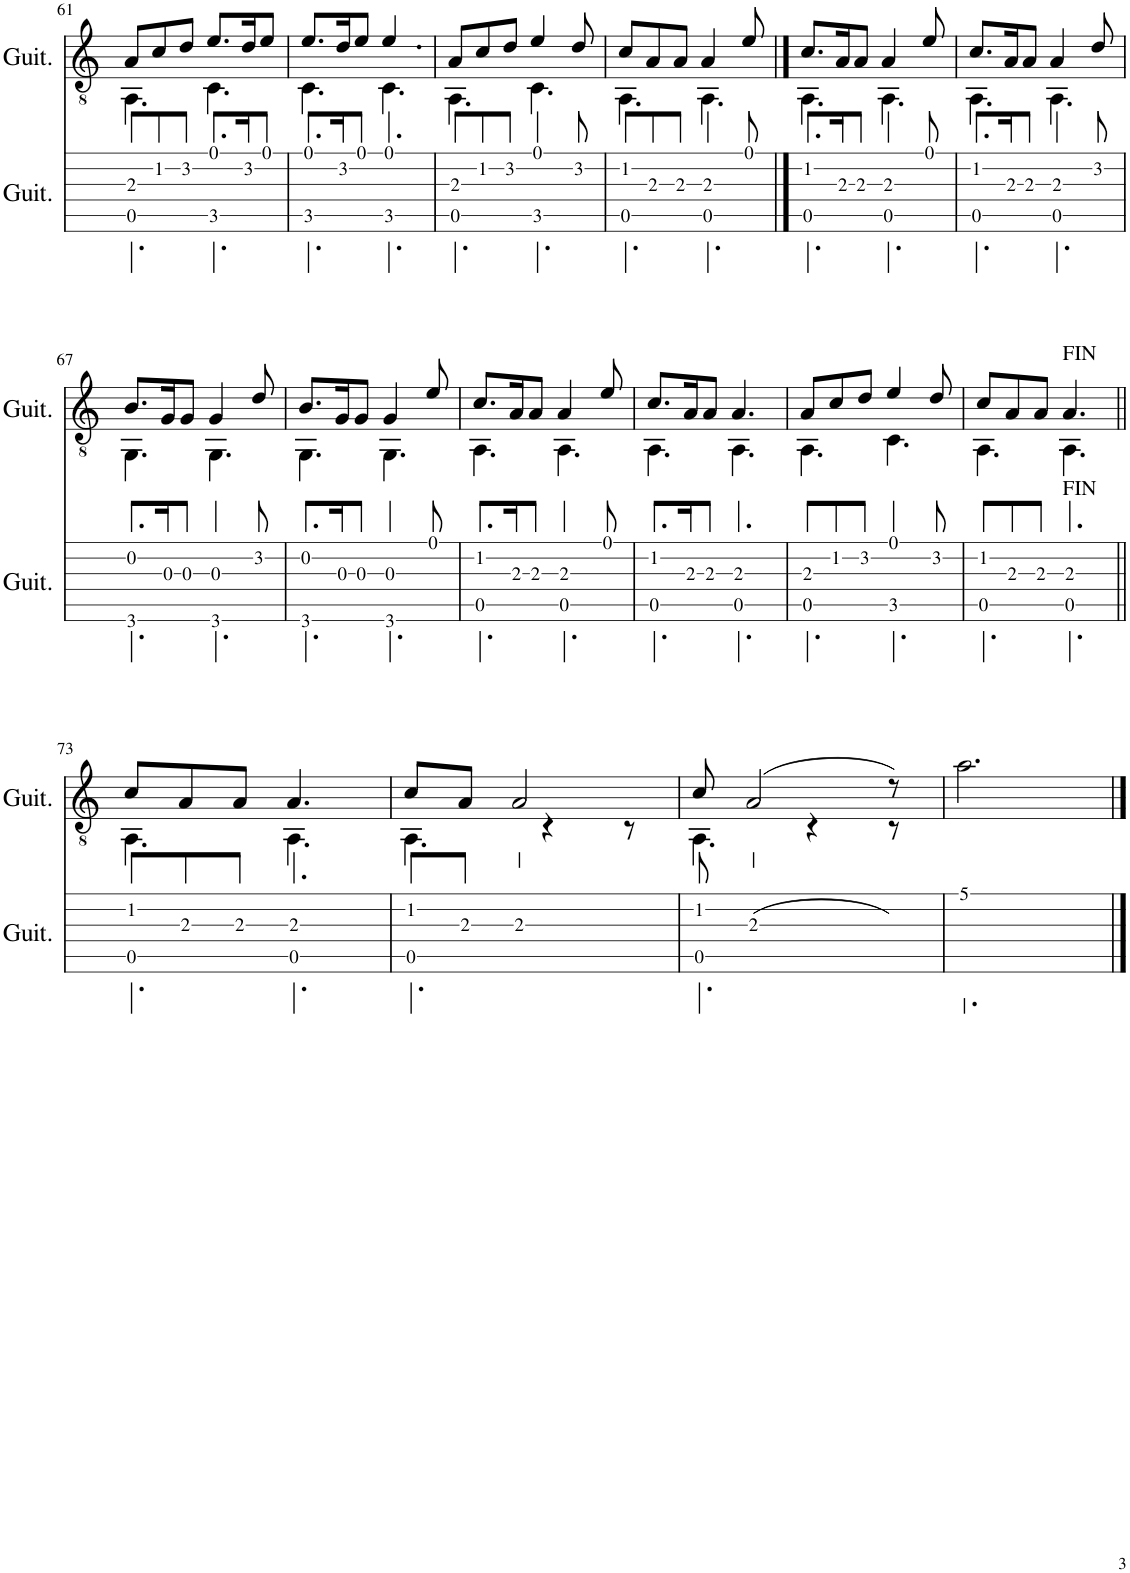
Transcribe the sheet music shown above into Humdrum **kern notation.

**kern	**kern
*part2	*part1
*staff2	*staff1
*I"Guitare classique	*I"Guitare classique
*I'Guit.	*I'Guit.
!!LO:PB:g=z
*	*clefGv2
*k[]	*k[]
*M6/8	*M6/8
=61	=61
*^	*^
8A/L	4.AA\	8A/L	4.AA\
8c/	.	8c/	.
8d/J	.	8d/J	.
8.e/L	4.C\	8.e/L	4.C\
16d/K	.	16d/K	.
8e/J	.	8e/J	.
=62	=62	=62	=62
8.e/L	4.C\	8.e/L	4.C\
16d/K	.	16d/K	.
8e/J	.	8e/J	.
4.e/	4.C\	4.e/	4.C\
=63	=63	=63	=63
8A/L	4.AA\	8A/L	4.AA\
8c/	.	8c/	.
8d/J	.	8d/J	.
4e/	4.C\	4e/	4.C\
8d/	.	8d/	.
=64	=64	=64	=64
8c/L	4.AA\	8c/L	4.AA\
8A/	.	8A/	.
8A/J	.	8A/J	.
4A/	4.AA\	4A/	4.AA\
8e/	.	8e/	.
==65	==65	==65	==65
8.c/L	4.AA\	8.c/L	4.AA\
16A/K	.	16A/K	.
8A/J	.	8A/J	.
4A/	4.AA\	4A/	4.AA\
8e/	.	8e/	.
=66	=66	=66	=66
8.c/L	4.AA\	8.c/L	4.AA\
16A/K	.	16A/K	.
8A/J	.	8A/J	.
4A/	4.AA\	4A/	4.AA\
8d/	.	8d/	.
!!LO:LB:g=z	!!
=67	=67	=67	=67
8.B/L	4.GG\	8.B/L	4.GG\
16G/K	.	16G/K	.
8G/J	.	8G/J	.
4G/	4.GG\	4G/	4.GG\
8d/	.	8d/	.
=68	=68	=68	=68
8.B/L	4.GG\	8.B/L	4.GG\
16G/K	.	16G/K	.
8G/J	.	8G/J	.
4G/	4.GG\	4G/	4.GG\
8e/	.	8e/	.
=69	=69	=69	=69
8.c/L	4.AA\	8.c/L	4.AA\
16A/K	.	16A/K	.
8A/J	.	8A/J	.
4A/	4.AA\	4A/	4.AA\
8e/	.	8e/	.
=70	=70	=70	=70
8.c/L	4.AA\	8.c/L	4.AA\
16A/K	.	16A/K	.
8A/J	.	8A/J	.
4.A/	4.AA\	4.A/	4.AA\
=71	=71	=71	=71
8A/L	4.AA\	8A/L	4.AA\
8c/	.	8c/	.
8d/J	.	8d/J	.
4e/	4.C\	4e/	4.C\
8d/	.	8d/	.
=72	=72	=72	=72
8c/L	4.AA\	8c/L	4.AA\
8A/	.	8A/	.
8A/J	.	8A/J	.
!	!	!LO:TX:a:t=FIN	!
!LO:TX:a:t=FIN	!	!	!
4.A/	4.AA\	4.A/	4.AA\
!!LO:LB:g=z	!!
=73||	=73||	=73||	=73||
8c/L	4.AA\	8c/L	4.AA\
8A/	.	8A/	.
8A/J	.	8A/J	.
4.A/	4.AA\	4.A/	4.AA\
=74	=74	=74	=74
8c/L	4.AA\	8c/L	4.AA\
8A/J	.	8A/J	.
2A/	.	2A/	.
.	4r	.	4r
.	8r	.	8r
=75	=75	=75	=75
8c/	4.AA\	8c/	4.AA\
(2A/	.	(2A/	.
.	4r	.	4r
8r)	8r	8r)	8r
*v	*v	*	*
*	*v	*v
=76	=76
2.a\	2.a\
==	==
*-	*-
